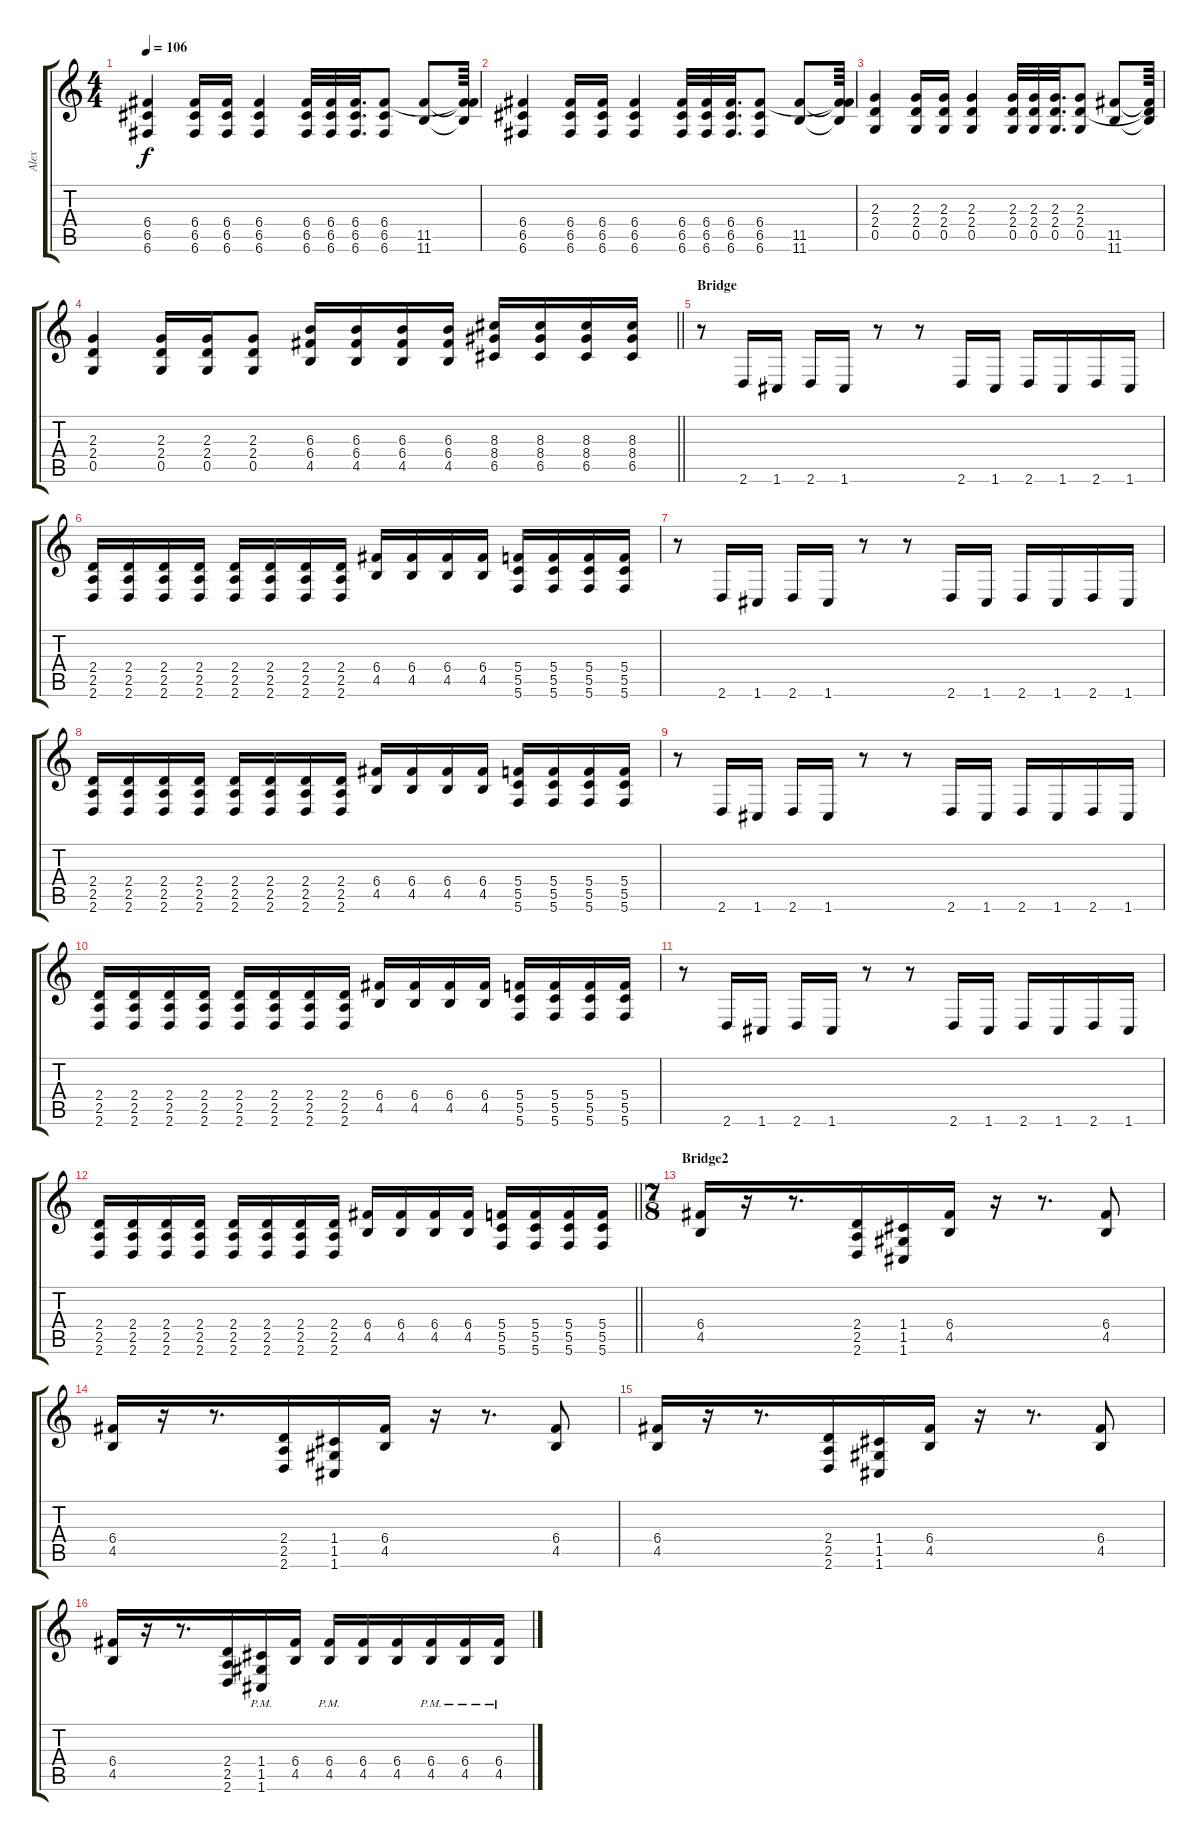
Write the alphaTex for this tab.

\track ("Alex" "Alex") {instrument electricguitarjazz}
\staff {score tabs}
\tuning (D4 A3 F3 C3 G2 C2) {hide}
\ts (4 4)
\tempo 106
\clef g2
\ks c
(6.4 6.5 6.6).4{dy f} (6.4 6.5 6.6).16 (6.4 6.5 6.6).16 (6.4 6.5 6.6).4 (6.4 6.5 6.6).32 (6.4 6.5 6.6).32 (6.4 6.5 6.6).32{d} (6.4 6.5 6.6).8 (11.5 11.6).8 (6.4{t} 11.5{t} 11.6{t}).64 |
(6.4 6.5 6.6).4 (6.4 6.5 6.6).16 (6.4 6.5 6.6).16 (6.4 6.5 6.6).4 (6.4 6.5 6.6).32 (6.4 6.5 6.6).32 (6.4 6.5 6.6).32{d} (6.4 6.5 6.6).8 (11.5 11.6).8 (6.4{t} 11.5{t} 11.6{t}).64 |
(2.3 2.4 0.5).4 (2.3 2.4 0.5).16 (2.3 2.4 0.5).16 (2.3 2.4 0.5).4 (2.3 2.4 0.5).32 (2.3 2.4 0.5).32 (2.3 2.4 0.5).32{d} (2.3 2.4 0.5).8 (11.5 11.6).8 (2.4{t} 11.5{t} 11.6{t}).64 |
\barLineRight lightlight
(2.3 2.4 0.5).4 (2.3 2.4 0.5).16 (2.3 2.4 0.5).16 (2.3 2.4 0.5).8 (6.3 6.4 4.5).16 (6.3 6.4 4.5).16 (6.3 6.4 4.5).16 (6.3 6.4 4.5).16 (8.3 8.4 6.5).16 (8.3 8.4 6.5).16 (8.3 8.4 6.5).16 (8.3 8.4 6.5).16 |
\section ("" "Bridge")
r.8 2.6.16 1.6.16 2.6.16 1.6.16 r.8 r.8 2.6.16 1.6.16 2.6.16 1.6.16 2.6.16 1.6.16 |
(2.4 2.5 2.6).16 (2.4 2.5 2.6).16 (2.4 2.5 2.6).16 (2.4 2.5 2.6).16 (2.4 2.5 2.6).16 (2.4 2.5 2.6).16 (2.4 2.5 2.6).16 (2.4 2.5 2.6).16 (6.4 4.5).16 (6.4 4.5).16 (6.4 4.5).16 (6.4 4.5).16 (5.4 5.5 5.6).16 (5.4 5.5 5.6).16 (5.4 5.5 5.6).16 (5.4 5.5 5.6).16 |
r.8 2.6.16 1.6.16 2.6.16 1.6.16 r.8 r.8 2.6.16 1.6.16 2.6.16 1.6.16 2.6.16 1.6.16 |
(2.4 2.5 2.6).16 (2.4 2.5 2.6).16 (2.4 2.5 2.6).16 (2.4 2.5 2.6).16 (2.4 2.5 2.6).16 (2.4 2.5 2.6).16 (2.4 2.5 2.6).16 (2.4 2.5 2.6).16 (6.4 4.5).16 (6.4 4.5).16 (6.4 4.5).16 (6.4 4.5).16 (5.4 5.5 5.6).16 (5.4 5.5 5.6).16 (5.4 5.5 5.6).16 (5.4 5.5 5.6).16 |
r.8 2.6.16 1.6.16 2.6.16 1.6.16 r.8 r.8 2.6.16 1.6.16 2.6.16 1.6.16 2.6.16 1.6.16 |
(2.4 2.5 2.6).16 (2.4 2.5 2.6).16 (2.4 2.5 2.6).16 (2.4 2.5 2.6).16 (2.4 2.5 2.6).16 (2.4 2.5 2.6).16 (2.4 2.5 2.6).16 (2.4 2.5 2.6).16 (6.4 4.5).16 (6.4 4.5).16 (6.4 4.5).16 (6.4 4.5).16 (5.4 5.5 5.6).16 (5.4 5.5 5.6).16 (5.4 5.5 5.6).16 (5.4 5.5 5.6).16 |
r.8 2.6.16 1.6.16 2.6.16 1.6.16 r.8 r.8 2.6.16 1.6.16 2.6.16 1.6.16 2.6.16 1.6.16 |
\barLineRight lightlight
(2.4 2.5 2.6).16 (2.4 2.5 2.6).16 (2.4 2.5 2.6).16 (2.4 2.5 2.6).16 (2.4 2.5 2.6).16 (2.4 2.5 2.6).16 (2.4 2.5 2.6).16 (2.4 2.5 2.6).16 (6.4 4.5).16 (6.4 4.5).16 (6.4 4.5).16 (6.4 4.5).16 (5.4 5.5 5.6).16 (5.4 5.5 5.6).16 (5.4 5.5 5.6).16 (5.4 5.5 5.6).16 |
\ts (7 8)
\section ("" "Bridge2")
(6.4 4.5).16 r.16 r.8{d} (2.4 2.5 2.6).16 (1.4 1.5 1.6).16 (6.4 4.5).16 r.16 r.8{d} (6.4 4.5).8 |
(6.4 4.5).16 r.16 r.8{d} (2.4 2.5 2.6).16 (1.4 1.5 1.6).16 (6.4 4.5).16 r.16 r.8{d} (6.4 4.5).8 |
(6.4 4.5).16 r.16 r.8{d} (2.4 2.5 2.6).16 (1.4 1.5 1.6).16 (6.4 4.5).16 r.16 r.8{d} (6.4 4.5).8 |
(6.4 4.5).16 r.16 r.8{d} (2.4 2.5 2.6).16 (1.4 1.5 1.6{pm}).16 (6.4 4.5).16 (6.4 4.5{pm}).16 (6.4 4.5).16 (6.4 4.5).16 (6.4 4.5{pm}).16 (6.4 4.5{pm}).16 (6.4 4.5{pm}).16
